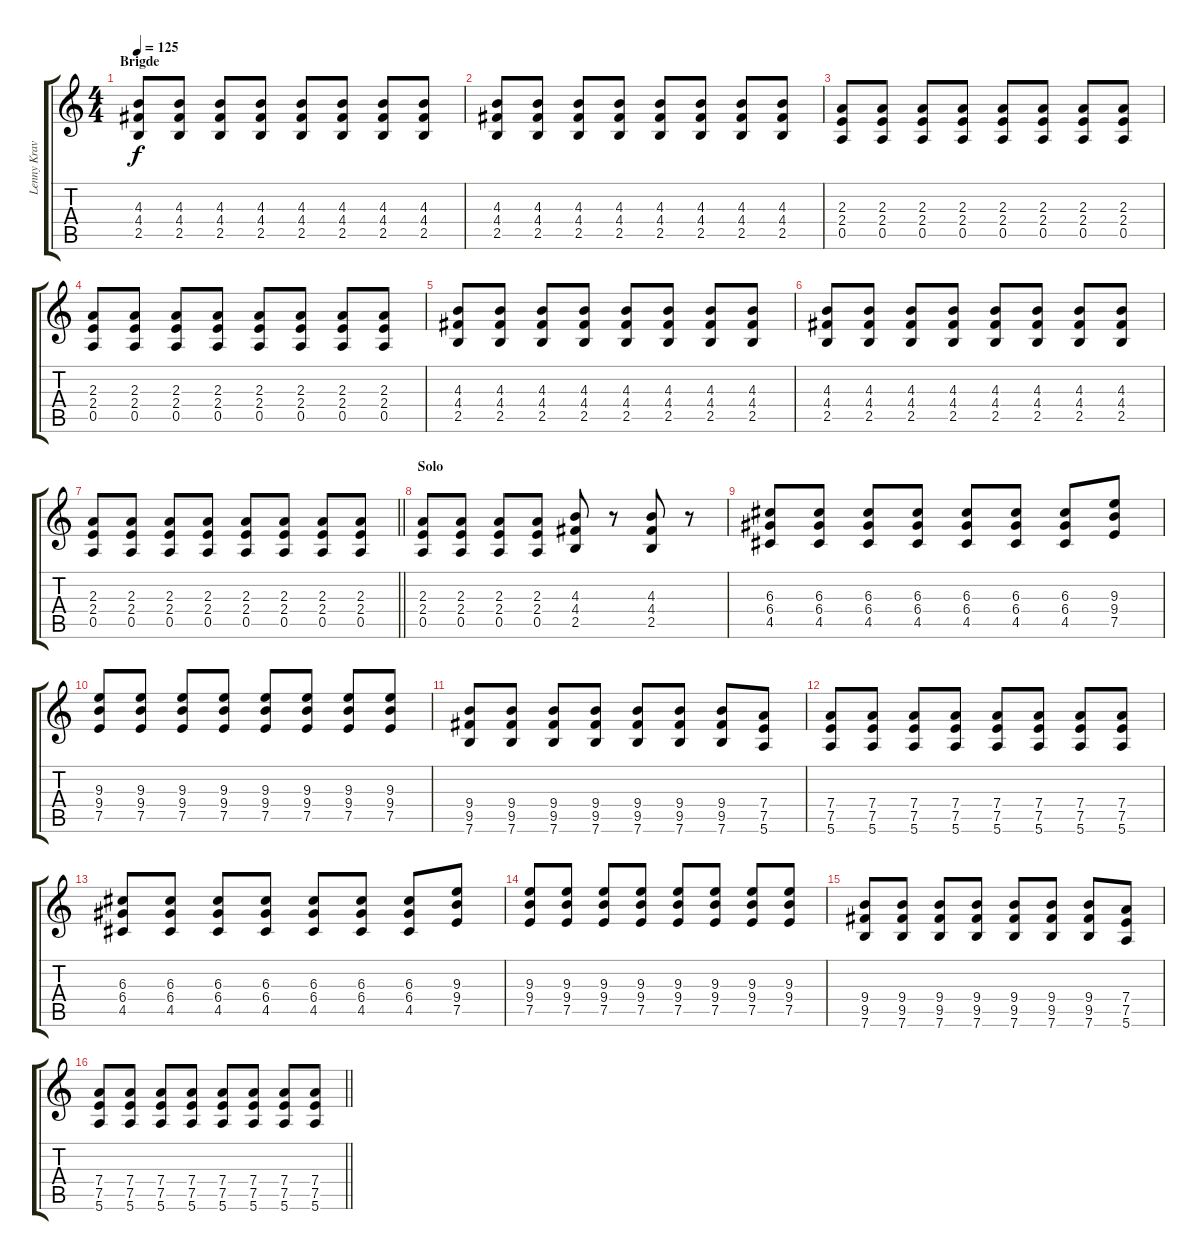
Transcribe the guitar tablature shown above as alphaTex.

\track ("Lenny Kravitz 2" "Lenny Krav") {instrument acousticguitarsteel}
\staff {score tabs}
\tuning (E4 B3 G3 D3 A2 E2) {hide}
\ts (4 4)
\section ("" "Brigde")
\tempo 125
\clef g2
\ks c
(4.3 4.4 2.5).8{dy f} (4.3 4.4 2.5).8 (4.3 4.4 2.5).8 (4.3 4.4 2.5).8 (4.3 4.4 2.5).8 (4.3 4.4 2.5).8 (4.3 4.4 2.5).8 (4.3 4.4 2.5).8 |
(4.3 4.4 2.5).8 (4.3 4.4 2.5).8 (4.3 4.4 2.5).8 (4.3 4.4 2.5).8 (4.3 4.4 2.5).8 (4.3 4.4 2.5).8 (4.3 4.4 2.5).8 (4.3 4.4 2.5).8 |
(2.3 2.4 0.5).8 (2.3 2.4 0.5).8 (2.3 2.4 0.5).8 (2.3 2.4 0.5).8 (2.3 2.4 0.5).8 (2.3 2.4 0.5).8 (2.3 2.4 0.5).8 (2.3 2.4 0.5).8 |
(2.3 2.4 0.5).8 (2.3 2.4 0.5).8 (2.3 2.4 0.5).8 (2.3 2.4 0.5).8 (2.3 2.4 0.5).8 (2.3 2.4 0.5).8 (2.3 2.4 0.5).8 (2.3 2.4 0.5).8 |
(4.3 4.4 2.5).8 (4.3 4.4 2.5).8 (4.3 4.4 2.5).8 (4.3 4.4 2.5).8 (4.3 4.4 2.5).8 (4.3 4.4 2.5).8 (4.3 4.4 2.5).8 (4.3 4.4 2.5).8 |
(4.3 4.4 2.5).8 (4.3 4.4 2.5).8 (4.3 4.4 2.5).8 (4.3 4.4 2.5).8 (4.3 4.4 2.5).8 (4.3 4.4 2.5).8 (4.3 4.4 2.5).8 (4.3 4.4 2.5).8 |
\barLineRight lightlight
(2.3 2.4 0.5).8 (2.3 2.4 0.5).8 (2.3 2.4 0.5).8 (2.3 2.4 0.5).8 (2.3 2.4 0.5).8 (2.3 2.4 0.5).8 (2.3 2.4 0.5).8 (2.3 2.4 0.5).8 |
\section ("" "Solo")
(2.3 2.4 0.5).8 (2.3 2.4 0.5).8 (2.3 2.4 0.5).8 (2.3 2.4 0.5).8 (4.3 4.4 2.5).8{instrument overdrivenguitar} r.8 (4.3 4.4 2.5).8 r.8 |
(6.3 6.4 4.5).8{instrument overdrivenguitar} (6.3 6.4 4.5).8 (6.3 6.4 4.5).8 (6.3 6.4 4.5).8 (6.3 6.4 4.5).8 (6.3 6.4 4.5).8 (6.3 6.4 4.5).8 (9.3 9.4 7.5).8 |
(9.3 9.4 7.5).8 (9.3 9.4 7.5).8 (9.3 9.4 7.5).8 (9.3 9.4 7.5).8 (9.3 9.4 7.5).8 (9.3 9.4 7.5).8 (9.3 9.4 7.5).8 (9.3 9.4 7.5).8 |
(9.4 9.5 7.6).8 (9.4 9.5 7.6).8 (9.4 9.5 7.6).8 (9.4 9.5 7.6).8 (9.4 9.5 7.6).8 (9.4 9.5 7.6).8 (9.4 9.5 7.6).8 (7.4 7.5 5.6).8 |
(7.4 7.5 5.6).8 (7.4 7.5 5.6).8 (7.4 7.5 5.6).8 (7.4 7.5 5.6).8 (7.4 7.5 5.6).8 (7.4 7.5 5.6).8 (7.4 7.5 5.6).8 (7.4 7.5 5.6).8 |
(6.3 6.4 4.5).8 (6.3 6.4 4.5).8 (6.3 6.4 4.5).8 (6.3 6.4 4.5).8 (6.3 6.4 4.5).8 (6.3 6.4 4.5).8 (6.3 6.4 4.5).8 (9.3 9.4 7.5).8 |
(9.3 9.4 7.5).8 (9.3 9.4 7.5).8 (9.3 9.4 7.5).8 (9.3 9.4 7.5).8 (9.3 9.4 7.5).8 (9.3 9.4 7.5).8 (9.3 9.4 7.5).8 (9.3 9.4 7.5).8 |
(9.4 9.5 7.6).8 (9.4 9.5 7.6).8 (9.4 9.5 7.6).8 (9.4 9.5 7.6).8 (9.4 9.5 7.6).8 (9.4 9.5 7.6).8 (9.4 9.5 7.6).8 (7.4 7.5 5.6).8 |
\barLineRight lightlight
(7.4 7.5 5.6).8 (7.4 7.5 5.6).8 (7.4 7.5 5.6).8 (7.4 7.5 5.6).8 (7.4 7.5 5.6).8 (7.4 7.5 5.6).8 (7.4 7.5 5.6).8 (7.4 7.5 5.6).8
